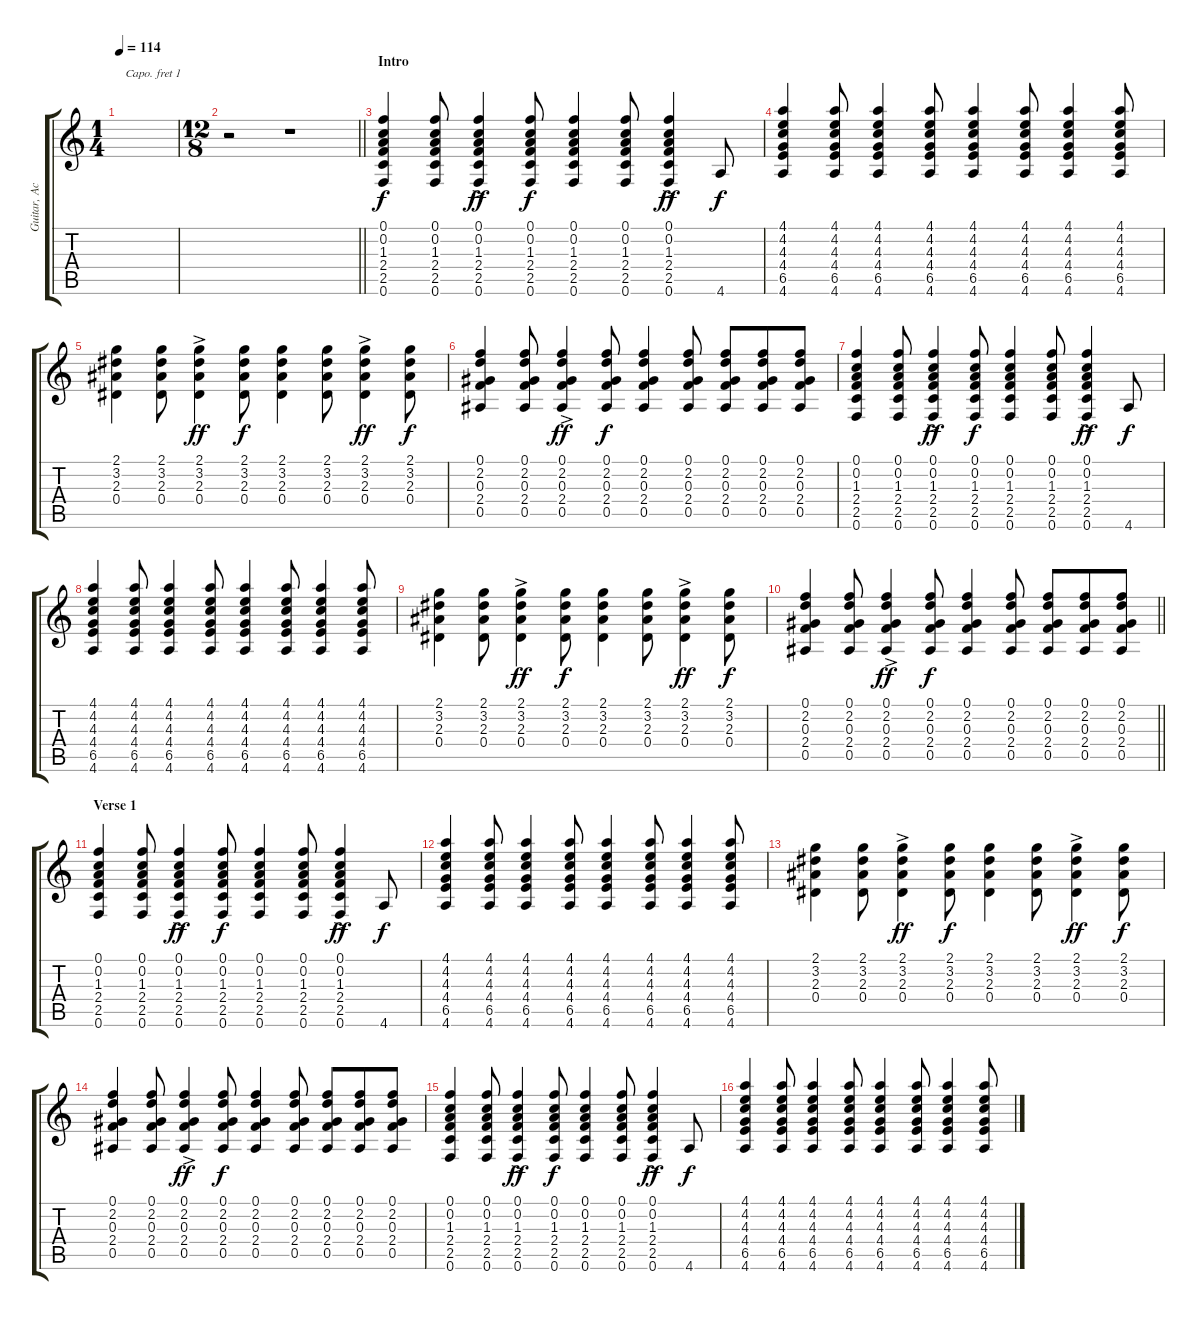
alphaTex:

\track ("Guitar, Acoustic (Capo 1st fret)" "Guitar, Ac") {instrument acousticguitarnylon}
\staff {score tabs}
\capo 1
\tuning (E4 B3 G3 D3 A2 E2) {hide}
\ts (1 4)
\tempo 114
\clef g2
\ks c
|
\ts (12 8)
\barLineRight lightlight
r.2 r.1 |
\section ("" "Intro")
(0.1 0.2 1.3 2.4 2.5 0.6).4 (0.1 0.2 1.3 2.4 2.5 0.6).8 (0.1{ac} 0.2{ac} 1.3{ac} 2.4{ac} 2.5{ac} 0.6{ac}).4{dy ff} (0.1 0.2 1.3 2.4 2.5 0.6).8{dy f} (0.1 0.2 1.3 2.4 2.5 0.6).4 (0.1 0.2 1.3 2.4 2.5 0.6).8 (0.1{ac} 0.2{ac} 1.3{ac} 2.4{ac} 2.5{ac} 0.6{ac}).4{dy ff} 4.6.8{dy f} |
(4.1 4.2 4.3 4.4 6.5 4.6).4 (4.1 4.2 4.3 4.4 6.5 4.6).8 (4.1 4.2 4.3 4.4 6.5 4.6).4 (4.1 4.2 4.3 4.4 6.5 4.6).8 (4.1 4.2 4.3 4.4 6.5 4.6).4 (4.1 4.2 4.3 4.4 6.5 4.6).8 (4.1 4.2 4.3 4.4 6.5 4.6).4 (4.1 4.2 4.3 4.4 6.5 4.6).8 |
(2.1 3.2 2.3 0.4).4 (2.1 3.2 2.3 0.4).8 (2.1{ac} 3.2{ac} 2.3{ac} 0.4{ac}).4{dy ff} (2.1 3.2 2.3 0.4).8{dy f} (2.1 3.2 2.3 0.4).4 (2.1 3.2 2.3 0.4).8 (2.1{ac} 3.2{ac} 2.3{ac} 0.4{ac}).4{dy ff} (2.1 3.2 2.3 0.4).8{dy f} |
(0.1 2.2 0.3 2.4 0.5).4 (0.1 2.2 0.3 2.4 0.5).8 (0.1{ac} 2.2{ac} 0.3{ac} 2.4{ac} 0.5{ac}).4{dy ff} (0.1 2.2 0.3 2.4 0.5).8{dy f} (0.1 2.2 0.3 2.4 0.5).4 (0.1 2.2 0.3 2.4 0.5).8 (0.1 2.2 0.3 2.4 0.5).8 (0.1 2.2 0.3 2.4 0.5).8 (0.1 2.2 0.3 2.4 0.5).8 |
(0.1 0.2 1.3 2.4 2.5 0.6).4 (0.1 0.2 1.3 2.4 2.5 0.6).8 (0.1{ac} 0.2{ac} 1.3{ac} 2.4{ac} 2.5{ac} 0.6{ac}).4{dy ff} (0.1 0.2 1.3 2.4 2.5 0.6).8{dy f} (0.1 0.2 1.3 2.4 2.5 0.6).4 (0.1 0.2 1.3 2.4 2.5 0.6).8 (0.1{ac} 0.2{ac} 1.3{ac} 2.4{ac} 2.5{ac} 0.6{ac}).4{dy ff} 4.6.8{dy f} |
(4.1 4.2 4.3 4.4 6.5 4.6).4 (4.1 4.2 4.3 4.4 6.5 4.6).8 (4.1 4.2 4.3 4.4 6.5 4.6).4 (4.1 4.2 4.3 4.4 6.5 4.6).8 (4.1 4.2 4.3 4.4 6.5 4.6).4 (4.1 4.2 4.3 4.4 6.5 4.6).8 (4.1 4.2 4.3 4.4 6.5 4.6).4 (4.1 4.2 4.3 4.4 6.5 4.6).8 |
(2.1 3.2 2.3 0.4).4 (2.1 3.2 2.3 0.4).8 (2.1{ac} 3.2{ac} 2.3{ac} 0.4{ac}).4{dy ff} (2.1 3.2 2.3 0.4).8{dy f} (2.1 3.2 2.3 0.4).4 (2.1 3.2 2.3 0.4).8 (2.1{ac} 3.2{ac} 2.3{ac} 0.4{ac}).4{dy ff} (2.1 3.2 2.3 0.4).8{dy f} |
\barLineRight lightlight
(0.1 2.2 0.3 2.4 0.5).4 (0.1 2.2 0.3 2.4 0.5).8 (0.1{ac} 2.2{ac} 0.3{ac} 2.4{ac} 0.5{ac}).4{dy ff} (0.1 2.2 0.3 2.4 0.5).8{dy f} (0.1 2.2 0.3 2.4 0.5).4 (0.1 2.2 0.3 2.4 0.5).8 (0.1 2.2 0.3 2.4 0.5).8 (0.1 2.2 0.3 2.4 0.5).8 (0.1 2.2 0.3 2.4 0.5).8 |
\section ("" "Verse 1")
(0.1 0.2 1.3 2.4 2.5 0.6).4 (0.1 0.2 1.3 2.4 2.5 0.6).8 (0.1{ac} 0.2{ac} 1.3{ac} 2.4{ac} 2.5{ac} 0.6{ac}).4{dy ff} (0.1 0.2 1.3 2.4 2.5 0.6).8{dy f} (0.1 0.2 1.3 2.4 2.5 0.6).4 (0.1 0.2 1.3 2.4 2.5 0.6).8 (0.1{ac} 0.2{ac} 1.3{ac} 2.4{ac} 2.5{ac} 0.6{ac}).4{dy ff} 4.6.8{dy f} |
(4.1 4.2 4.3 4.4 6.5 4.6).4 (4.1 4.2 4.3 4.4 6.5 4.6).8 (4.1 4.2 4.3 4.4 6.5 4.6).4 (4.1 4.2 4.3 4.4 6.5 4.6).8 (4.1 4.2 4.3 4.4 6.5 4.6).4 (4.1 4.2 4.3 4.4 6.5 4.6).8 (4.1 4.2 4.3 4.4 6.5 4.6).4 (4.1 4.2 4.3 4.4 6.5 4.6).8 |
(2.1 3.2 2.3 0.4).4 (2.1 3.2 2.3 0.4).8 (2.1{ac} 3.2{ac} 2.3{ac} 0.4{ac}).4{dy ff} (2.1 3.2 2.3 0.4).8{dy f} (2.1 3.2 2.3 0.4).4 (2.1 3.2 2.3 0.4).8 (2.1{ac} 3.2{ac} 2.3{ac} 0.4{ac}).4{dy ff} (2.1 3.2 2.3 0.4).8{dy f} |
(0.1 2.2 0.3 2.4 0.5).4 (0.1 2.2 0.3 2.4 0.5).8 (0.1{ac} 2.2{ac} 0.3{ac} 2.4{ac} 0.5{ac}).4{dy ff} (0.1 2.2 0.3 2.4 0.5).8{dy f} (0.1 2.2 0.3 2.4 0.5).4 (0.1 2.2 0.3 2.4 0.5).8 (0.1 2.2 0.3 2.4 0.5).8 (0.1 2.2 0.3 2.4 0.5).8 (0.1 2.2 0.3 2.4 0.5).8 |
(0.1 0.2 1.3 2.4 2.5 0.6).4 (0.1 0.2 1.3 2.4 2.5 0.6).8 (0.1{ac} 0.2{ac} 1.3{ac} 2.4{ac} 2.5{ac} 0.6{ac}).4{dy ff} (0.1 0.2 1.3 2.4 2.5 0.6).8{dy f} (0.1 0.2 1.3 2.4 2.5 0.6).4 (0.1 0.2 1.3 2.4 2.5 0.6).8 (0.1{ac} 0.2{ac} 1.3{ac} 2.4{ac} 2.5{ac} 0.6{ac}).4{dy ff} 4.6.8{dy f} |
(4.1 4.2 4.3 4.4 6.5 4.6).4 (4.1 4.2 4.3 4.4 6.5 4.6).8 (4.1 4.2 4.3 4.4 6.5 4.6).4 (4.1 4.2 4.3 4.4 6.5 4.6).8 (4.1 4.2 4.3 4.4 6.5 4.6).4 (4.1 4.2 4.3 4.4 6.5 4.6).8 (4.1 4.2 4.3 4.4 6.5 4.6).4 (4.1 4.2 4.3 4.4 6.5 4.6).8
